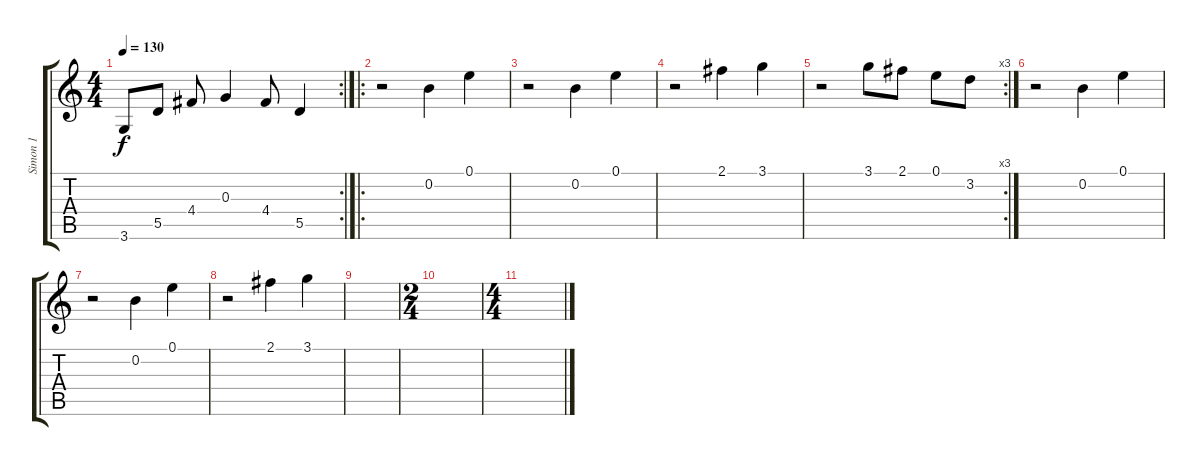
\track ("Simon 1" "Simon 1") {instrument acousticguitarsteel}
\staff {score tabs}
\tuning (E4 B3 G3 D3 A2 E2) {hide}
\rc 2
\ts (4 4)
\tempo 130
\clef g2
\ks c
3.6.8{dy f} 5.5.8 4.4.8 0.3.4 4.4.8 5.5.4 |
\ro
r.2 0.2.4 0.1.4 |
r.2 0.2.4 0.1.4 |
r.2 2.1.4 3.1.4 |
\rc 3
r.2 3.1.8 2.1.8 0.1.8 3.2.8 |
r.2 0.2.4 0.1.4 |
r.2 0.2.4 0.1.4 |
r.2 2.1.4 3.1.4 |
|
\ts (2 4)
|
\ts (4 4)
